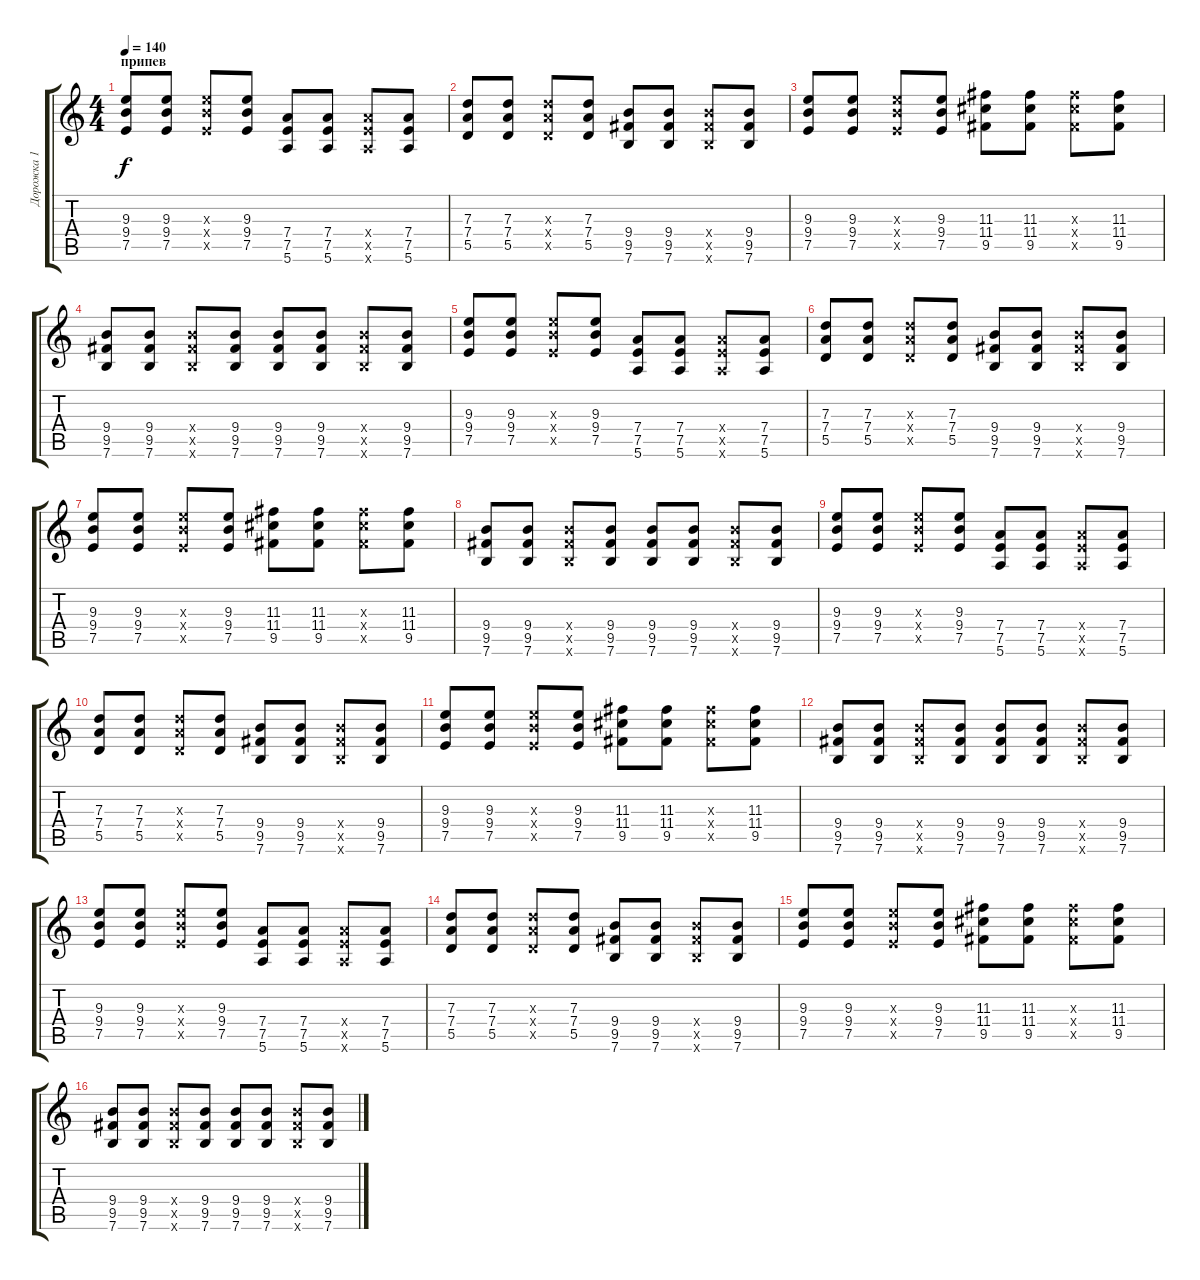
\track ("Дорожка 1" "Дорожка 1") {instrument acousticguitarsteel}
\staff {score tabs}
\tuning (E4 B3 G3 D3 A2 E2) {hide}
\ts (4 4)
\section ("" "припев")
\tempo 140
\clef g2
\ks c
(9.3 9.4 7.5).8{dy f} (9.3 9.4 7.5).8 (9.3{x} 9.4{x} 7.5{x}).8 (9.3 9.4 7.5).8 (7.4 7.5 5.6).8 (7.4 7.5 5.6).8 (7.4{x} 7.5{x} 5.6{x}).8 (7.4 7.5 5.6).8 |
(7.3 7.4 5.5).8 (7.3 7.4 5.5).8 (7.3{x} 7.4{x} 5.5{x}).8 (7.3 7.4 5.5).8 (9.4 9.5 7.6).8 (9.4 9.5 7.6).8 (9.4{x} 9.5{x} 7.6{x}).8 (9.4 9.5 7.6).8 |
(9.3 9.4 7.5).8 (9.3 9.4 7.5).8 (9.3{x} 9.4{x} 7.5{x}).8 (9.3 9.4 7.5).8 (11.3 11.4 9.5).8 (11.3 11.4 9.5).8 (11.3{x} 11.4{x} 9.5{x}).8 (11.3 11.4 9.5).8 |
(9.4 9.5 7.6).8 (9.4 9.5 7.6).8 (9.4{x} 9.5{x} 7.6{x}).8 (9.4 9.5 7.6).8 (9.4 9.5 7.6).8 (9.4 9.5 7.6).8 (9.4{x} 9.5{x} 7.6{x}).8 (9.4 9.5 7.6).8 |
(9.3 9.4 7.5).8 (9.3 9.4 7.5).8 (9.3{x} 9.4{x} 7.5{x}).8 (9.3 9.4 7.5).8 (7.4 7.5 5.6).8 (7.4 7.5 5.6).8 (7.4{x} 7.5{x} 5.6{x}).8 (7.4 7.5 5.6).8 |
(7.3 7.4 5.5).8 (7.3 7.4 5.5).8 (7.3{x} 7.4{x} 5.5{x}).8 (7.3 7.4 5.5).8 (9.4 9.5 7.6).8 (9.4 9.5 7.6).8 (9.4{x} 9.5{x} 7.6{x}).8 (9.4 9.5 7.6).8 |
(9.3 9.4 7.5).8 (9.3 9.4 7.5).8 (9.3{x} 9.4{x} 7.5{x}).8 (9.3 9.4 7.5).8 (11.3 11.4 9.5).8 (11.3 11.4 9.5).8 (11.3{x} 11.4{x} 9.5{x}).8 (11.3 11.4 9.5).8 |
(9.4 9.5 7.6).8 (9.4 9.5 7.6).8 (9.4{x} 9.5{x} 7.6{x}).8 (9.4 9.5 7.6).8 (9.4 9.5 7.6).8 (9.4 9.5 7.6).8 (9.4{x} 9.5{x} 7.6{x}).8 (9.4 9.5 7.6).8 |
(9.3 9.4 7.5).8 (9.3 9.4 7.5).8 (9.3{x} 9.4{x} 7.5{x}).8 (9.3 9.4 7.5).8 (7.4 7.5 5.6).8 (7.4 7.5 5.6).8 (7.4{x} 7.5{x} 5.6{x}).8 (7.4 7.5 5.6).8 |
(7.3 7.4 5.5).8 (7.3 7.4 5.5).8 (7.3{x} 7.4{x} 5.5{x}).8 (7.3 7.4 5.5).8 (9.4 9.5 7.6).8 (9.4 9.5 7.6).8 (9.4{x} 9.5{x} 7.6{x}).8 (9.4 9.5 7.6).8 |
(9.3 9.4 7.5).8 (9.3 9.4 7.5).8 (9.3{x} 9.4{x} 7.5{x}).8 (9.3 9.4 7.5).8 (11.3 11.4 9.5).8 (11.3 11.4 9.5).8 (11.3{x} 11.4{x} 9.5{x}).8 (11.3 11.4 9.5).8 |
(9.4 9.5 7.6).8 (9.4 9.5 7.6).8 (9.4{x} 9.5{x} 7.6{x}).8 (9.4 9.5 7.6).8 (9.4 9.5 7.6).8 (9.4 9.5 7.6).8 (9.4{x} 9.5{x} 7.6{x}).8 (9.4 9.5 7.6).8 |
(9.3 9.4 7.5).8 (9.3 9.4 7.5).8 (9.3{x} 9.4{x} 7.5{x}).8 (9.3 9.4 7.5).8 (7.4 7.5 5.6).8 (7.4 7.5 5.6).8 (7.4{x} 7.5{x} 5.6{x}).8 (7.4 7.5 5.6).8 |
(7.3 7.4 5.5).8 (7.3 7.4 5.5).8 (7.3{x} 7.4{x} 5.5{x}).8 (7.3 7.4 5.5).8 (9.4 9.5 7.6).8 (9.4 9.5 7.6).8 (9.4{x} 9.5{x} 7.6{x}).8 (9.4 9.5 7.6).8 |
(9.3 9.4 7.5).8 (9.3 9.4 7.5).8 (9.3{x} 9.4{x} 7.5{x}).8 (9.3 9.4 7.5).8 (11.3 11.4 9.5).8 (11.3 11.4 9.5).8 (11.3{x} 11.4{x} 9.5{x}).8 (11.3 11.4 9.5).8 |
(9.4 9.5 7.6).8 (9.4 9.5 7.6).8 (9.4{x} 9.5{x} 7.6{x}).8 (9.4 9.5 7.6).8 (9.4 9.5 7.6).8 (9.4 9.5 7.6).8 (9.4{x} 9.5{x} 7.6{x}).8 (9.4 9.5 7.6).8
